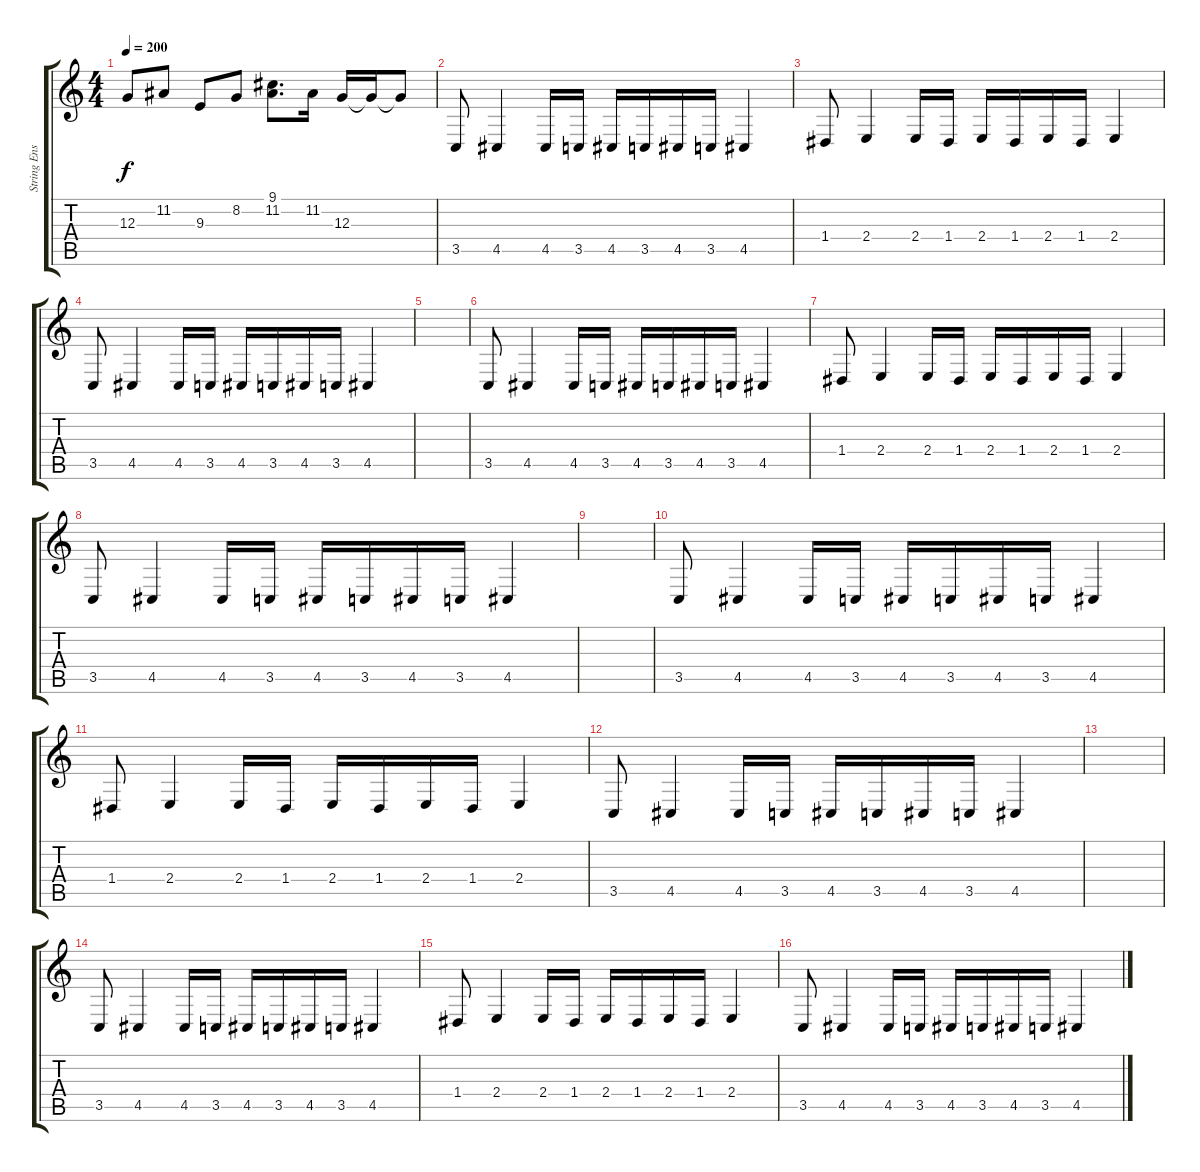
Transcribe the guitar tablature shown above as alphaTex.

\track ("String Ensemble I" "String Ens") {instrument stringensemble1}
\staff {score tabs}
\tuning (E4 B3 G3 D3 A2 E2) {hide}
\ts (4 4)
\tempo 200
\clef g2
\ks c
12.3.8{dy f} 11.2.8 9.3.8 8.2.8 (9.1 11.2).8{d} 11.2.16 12.3.16 12.3{t}.16 12.3{t}.8 |
3.5.8 4.5.4 4.5.16 3.5.16 4.5.16 3.5.16 4.5.16 3.5.16 4.5.4 |
1.4.8 2.4.4 2.4.16 1.4.16 2.4.16 1.4.16 2.4.16 1.4.16 2.4.4 |
3.5.8 4.5.4 4.5.16 3.5.16 4.5.16 3.5.16 4.5.16 3.5.16 4.5.4 |
|
3.5.8 4.5.4 4.5.16 3.5.16 4.5.16 3.5.16 4.5.16 3.5.16 4.5.4 |
1.4.8 2.4.4 2.4.16 1.4.16 2.4.16 1.4.16 2.4.16 1.4.16 2.4.4 |
3.5.8 4.5.4 4.5.16 3.5.16 4.5.16 3.5.16 4.5.16 3.5.16 4.5.4 |
|
3.5.8 4.5.4 4.5.16 3.5.16 4.5.16 3.5.16 4.5.16 3.5.16 4.5.4 |
1.4.8 2.4.4 2.4.16 1.4.16 2.4.16 1.4.16 2.4.16 1.4.16 2.4.4 |
3.5.8 4.5.4 4.5.16 3.5.16 4.5.16 3.5.16 4.5.16 3.5.16 4.5.4 |
|
3.5.8 4.5.4 4.5.16 3.5.16 4.5.16 3.5.16 4.5.16 3.5.16 4.5.4 |
1.4.8 2.4.4 2.4.16 1.4.16 2.4.16 1.4.16 2.4.16 1.4.16 2.4.4 |
3.5.8 4.5.4 4.5.16 3.5.16 4.5.16 3.5.16 4.5.16 3.5.16 4.5.4
